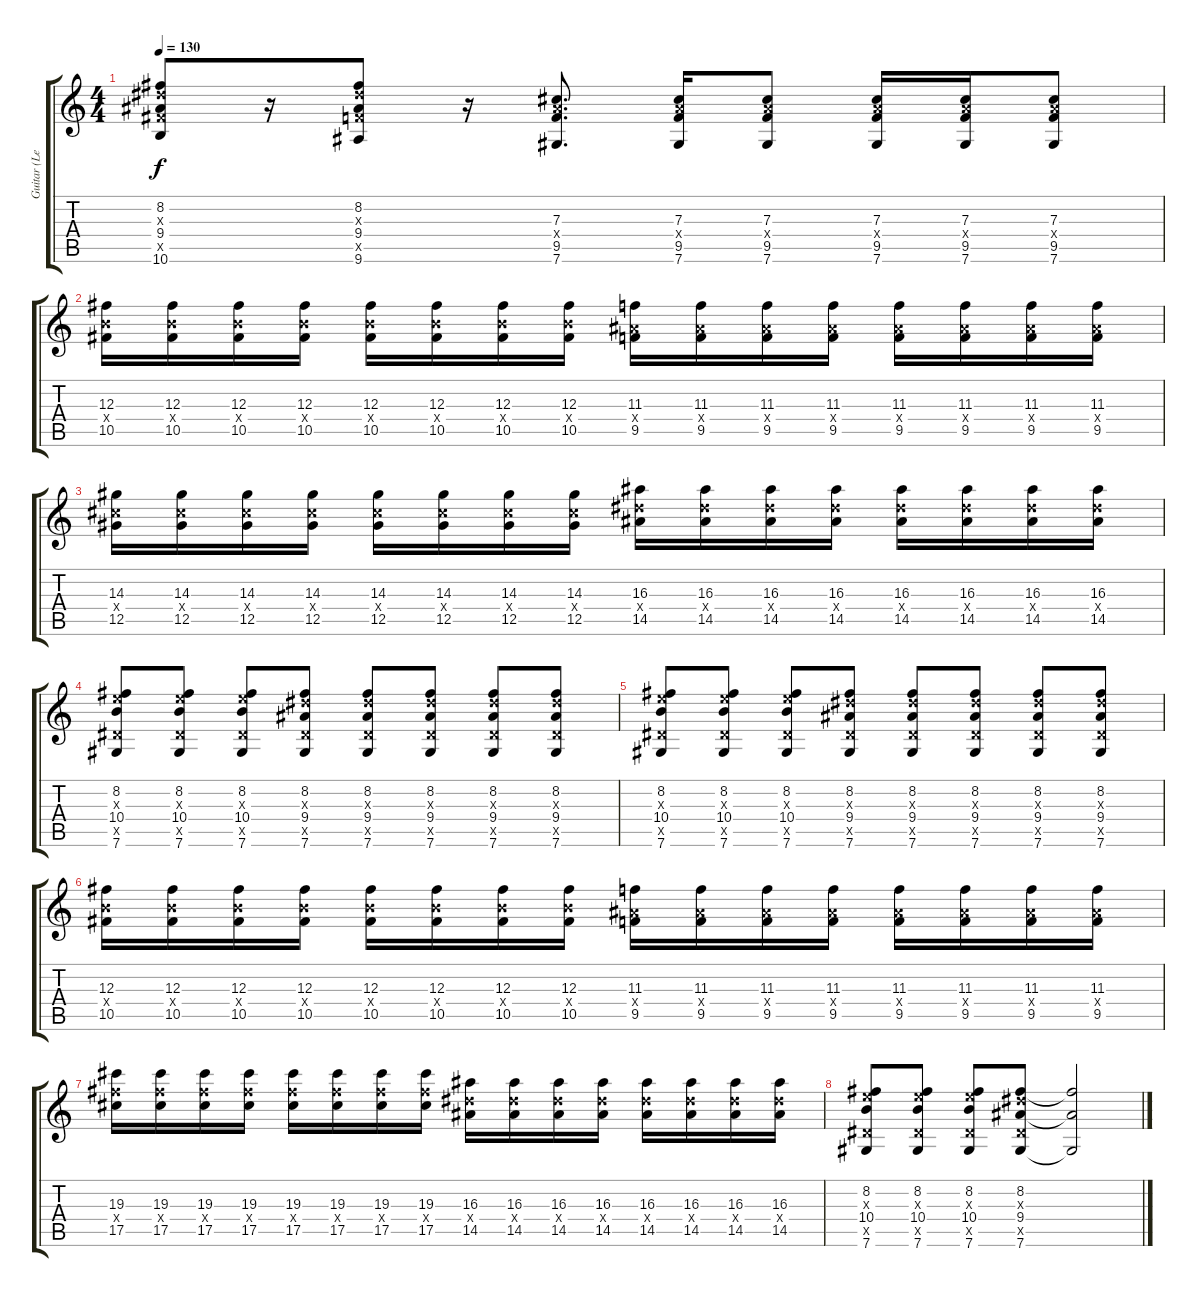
\track ("Guitar (Left)" "Guitar (Le") {instrument distortionguitar}
\staff {score tabs}
\tuning (Eb4 Bb3 Gb3 Db3 Ab2 Db2) {hide}
\ts (4 4)
\tempo 130
\clef g2
\ks c
(8.2 9.3{x} 9.4 10.5{x} 10.6).8{dy f} r.16 (8.2 9.3{x} 9.4 9.5{x} 9.6).8 r.16 (7.3 9.4{x} 9.5 7.6).8{d} (7.3 9.4{x} 9.5 7.6).16 (7.3 9.4{x} 9.5 7.6).8 (7.3 9.4{x} 9.5 7.6).16 (7.3 9.4{x} 9.5 7.6).16 (7.3 9.4{x} 9.5 7.6).8 |
(12.3 10.4{x} 10.5).16 (12.3 10.4{x} 10.5).16 (12.3 10.4{x} 10.5).16 (12.3 10.4{x} 10.5).16 (12.3 10.4{x} 10.5).16 (12.3 10.4{x} 10.5).16 (12.3 10.4{x} 10.5).16 (12.3 10.4{x} 10.5).16 (11.3 9.4{x} 9.5).16 (11.3 9.4{x} 9.5).16 (11.3 9.4{x} 9.5).16 (11.3 9.4{x} 9.5).16 (11.3 9.4{x} 9.5).16 (11.3 9.4{x} 9.5).16 (11.3 9.4{x} 9.5).16 (11.3 9.4{x} 9.5).16 |
(14.3 12.4{x} 12.5).16 (14.3 12.4{x} 12.5).16 (14.3 12.4{x} 12.5).16 (14.3 12.4{x} 12.5).16 (14.3 12.4{x} 12.5).16 (14.3 12.4{x} 12.5).16 (14.3 12.4{x} 12.5).16 (14.3 12.4{x} 12.5).16 (16.3 14.4{x} 14.5).16 (16.3 14.4{x} 14.5).16 (16.3 14.4{x} 14.5).16 (16.3 14.4{x} 14.5).16 (16.3 14.4{x} 14.5).16 (16.3 14.4{x} 14.5).16 (16.3 14.4{x} 14.5).16 (16.3 14.4{x} 14.5).16 |
(8.2 10.3{x} 10.4 7.5{x} 7.6).8 (8.2 10.3{x} 10.4 7.5{x} 7.6).8 (8.2 10.3{x} 10.4 7.5{x} 7.6).8 (8.2 9.3{x} 9.4 7.5{x} 7.6).8 (8.2 9.3{x} 9.4 7.5{x} 7.6).8 (8.2 9.3{x} 9.4 7.5{x} 7.6).8 (8.2 9.3{x} 9.4 7.5{x} 7.6).8 (8.2 9.3{x} 9.4 7.5{x} 7.6).8 |
(8.2 10.3{x} 10.4 7.5{x} 7.6).8 (8.2 10.3{x} 10.4 7.5{x} 7.6).8 (8.2 10.3{x} 10.4 7.5{x} 7.6).8 (8.2 9.3{x} 9.4 7.5{x} 7.6).8 (8.2 9.3{x} 9.4 7.5{x} 7.6).8 (8.2 9.3{x} 9.4 7.5{x} 7.6).8 (8.2 9.3{x} 9.4 7.5{x} 7.6).8 (8.2 9.3{x} 9.4 7.5{x} 7.6).8 |
(12.3 10.4{x} 10.5).16 (12.3 10.4{x} 10.5).16 (12.3 10.4{x} 10.5).16 (12.3 10.4{x} 10.5).16 (12.3 10.4{x} 10.5).16 (12.3 10.4{x} 10.5).16 (12.3 10.4{x} 10.5).16 (12.3 10.4{x} 10.5).16 (11.3 9.4{x} 9.5).16 (11.3 9.4{x} 9.5).16 (11.3 9.4{x} 9.5).16 (11.3 9.4{x} 9.5).16 (11.3 9.4{x} 9.5).16 (11.3 9.4{x} 9.5).16 (11.3 9.4{x} 9.5).16 (11.3 9.4{x} 9.5).16 |
(19.3 17.4{x} 17.5).16 (19.3 17.4{x} 17.5).16 (19.3 17.4{x} 17.5).16 (19.3 17.4{x} 17.5).16 (19.3 17.4{x} 17.5).16 (19.3 17.4{x} 17.5).16 (19.3 17.4{x} 17.5).16 (19.3 17.4{x} 17.5).16 (16.3 14.4{x} 14.5).16 (16.3 14.4{x} 14.5).16 (16.3 14.4{x} 14.5).16 (16.3 14.4{x} 14.5).16 (16.3 14.4{x} 14.5).16 (16.3 14.4{x} 14.5).16 (16.3 14.4{x} 14.5).16 (16.3 14.4{x} 14.5).16 |
(8.2 10.3{x} 10.4 7.5{x} 7.6).8 (8.2 10.3{x} 10.4 7.5{x} 7.6).8 (8.2 10.3{x} 10.4 7.5{x} 7.6).8 (8.2 9.3{x} 9.4 7.5{x} 7.6).8 (8.2{t} 9.4{t} 7.6{t}).2
